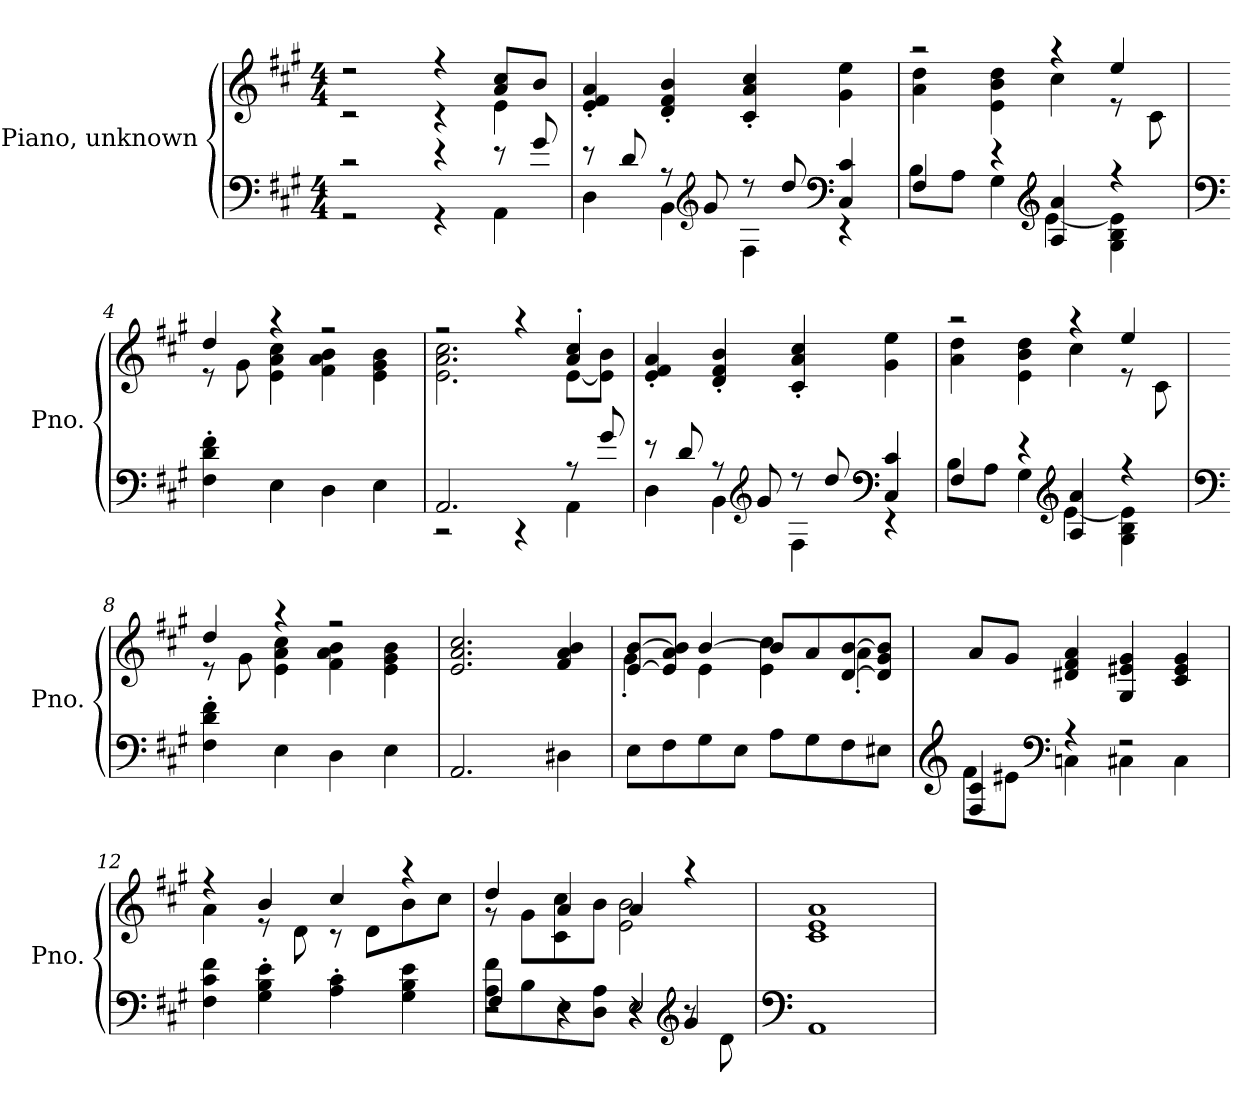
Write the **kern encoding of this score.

**kern	**kern
*part1	*part1
*staff2	*staff1
*I"Piano, unknown	*
*I'Pno.	*
*clefF4	*clefG2
*k[f#c#g#]	*k[f#c#g#]
*M4/4	*M4/4
*MM120	*MM120
=1	=1
*^	*^
2r	2r	2r	2r
4r	4r	4r	4r
8r	4AA\	8a/ 8cc#/L	4e\
8g#/	.	8b/J	.
*	*	*v	*v
=2	=2	=2
8r	4D\	4e/' 4f#/' 4a/'
8d/	.	.
8r	4BB\	4d/' 4f#/' 4b/'
*clefG2	*	*
8g#/	.	.
8r	4F#\	4c#/' 4a/' 4cc#/'
8dd/	.	.
*clefF4	*	*
4C#/ 4c#/	4r	4g#\ 4ee\
=3	=3	=3
*	*	*^
4F#/	8B\L	2r	4a\ 4dd\
.	8A\J	.	.
4r	4G#\	.	4e\ 4b\ 4dd\
*clefG2	*	*	*
4A/ 4a/	[4e\	4r	4cc#\
4r	4G#\ 4B\ 4e\]	4ee/	8r
.	.	.	8c#\
*v	*v	*	*
=4	=4	=4
*clefF4	*	*
4F#\' 4d\' 4f#\'	4dd/	8r
.	.	8g#\
4E\	4r	4e\ 4a\ 4cc#\
4D\	2r	4f#\ 4a\ 4b\
4E\	.	4e\ 4g#\ 4b\
=5	=5	=5
*^	*	*
2.AA/	2r	2r	2.e\ 2.a\ 2.cc#\
.	4r	4r	.
8r	4AA\	4a/' 4cc#/'	[8e\L
8g#/	.	.	8e\] 8b\J
*	*	*v	*v
!!LO:LB:g=z
=6	=6	=6
8r	4D\	4e/' 4f#/' 4a/'
8d/	.	.
8r	4BB\	4d/' 4f#/' 4b/'
*clefG2	*	*
8g#/	.	.
8r	4F#\	4c#/' 4a/' 4cc#/'
8dd/	.	.
*clefF4	*	*
4C#/ 4c#/	4r	4g#\ 4ee\
=7	=7	=7
*	*	*^
4F#/	8B\L	2r	4a\ 4dd\
.	8A\J	.	.
4r	4G#\	.	4e\ 4b\ 4dd\
*clefG2	*	*	*
4A/ 4a/	[4e\	4r	4cc#\
4r	4G#\ 4B\ 4e\]	4ee/	8r
.	.	.	8c#\
*v	*v	*	*
=8	=8	=8
*clefF4	*	*
4F#\' 4d\' 4f#\'	4dd/	8r
.	.	8g#\
4E\	4r	4e\ 4a\ 4cc#\
4D\	2r	4f#\ 4a\ 4b\
4E\	.	4e\ 4g#\ 4b\
*	*v	*v
=9	=9
2.AA/	2.e/ 2.a/ 2.cc#/
4D#X\	4f#/ 4a/ 4b/
!!LO:LB:g=z
=10	=10
*	*^
8E\L	[8e/ [8b/L	4g#'\
8F#\	8e/] 8a/ 8b/]J	.
8G#\	[4b/	4e\
8E\J	.	.
8A\L	8b/L]	4e\ 4cc#\
8G#\	8a/	.
8F#\	[8d/ [8b/	4a'\
8E#X\J	8d/] 8g#/ 8b/]J	.
*	*v	*v
=11	=11
*clefG2	*
*^	*
4F#/ 4c#/	8f#\L	8a/L
.	8e#X\J	8g#/J
*clefF4	*	*
4r	4Cn\	4d#X/ 4f#/ 4a/
2r	4C#X\	4G#/ 4e#X/ 4g#/
.	4C#\	4c#/ 4e#/ 4g#/
*v	*v	*
=12	=12
*	*^
4F#\ 4c#\ 4f#\	4r	4a\
4G#\' 4B\' 4e\'	4b/	8r
.	.	8d\
4A\' 4c#\'	4cc#/	8r
.	.	8d\L
4G#\ 4B\ 4e\	4r	8b\
.	.	8cc#\J
=13	=13	=13
*^	*	*
*	*^	*	*
2r	8A\ 8f#\L	4F#/	4dd/	8r
.	8B\	.	.	8g#\L
.	8E\	4r	4a/	8c#\ 8cc#\
.	8D\ 8A\J	.	.	8b\J
4r	4r	2E/	4a/	2e\ 2b\
*clefG2	*	*	*	*
4g#/	8r	.	4r	.
.	8d\	.	.	.
*v	*v	*v	*	*
*	*v	*v
!!LO:LB:g=z
=14	=14
*clefF4	*
1AA	1c# 1e 1a
=	=
*-	*-
